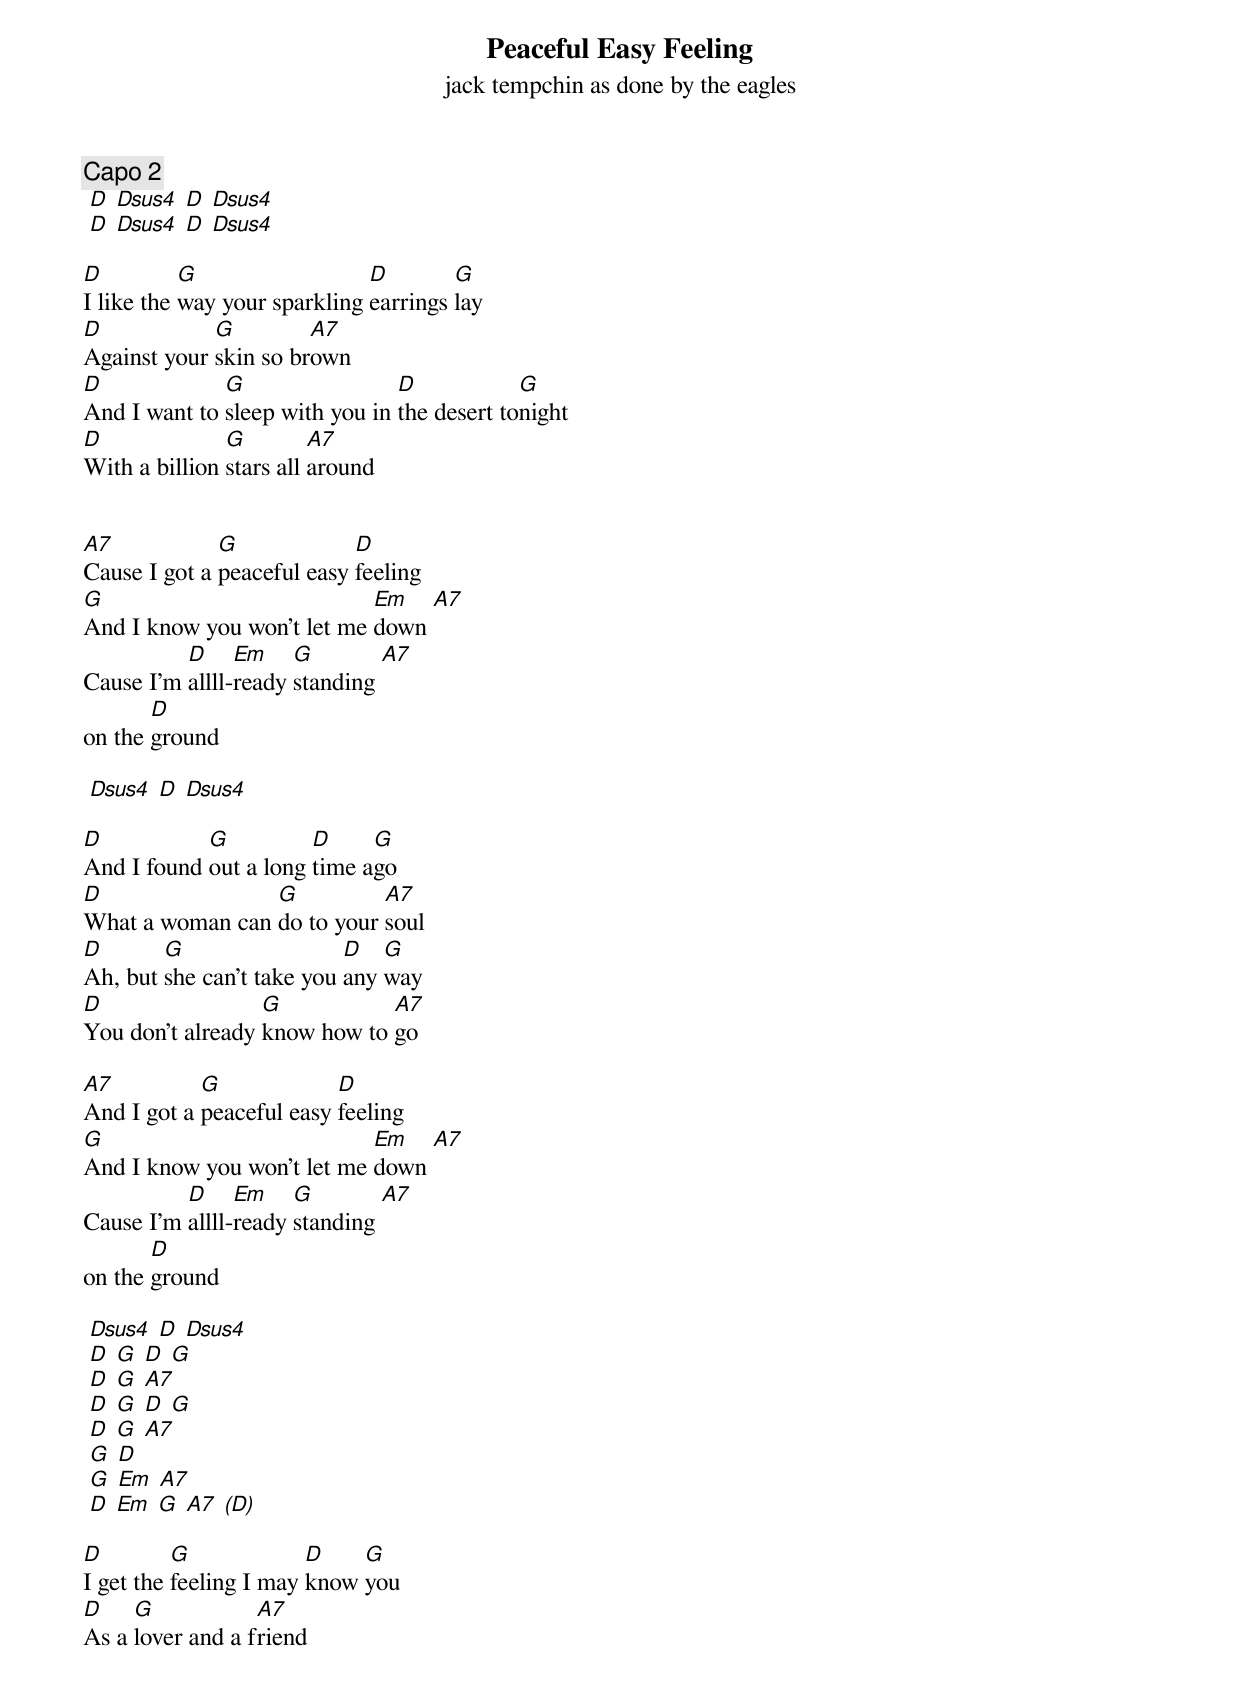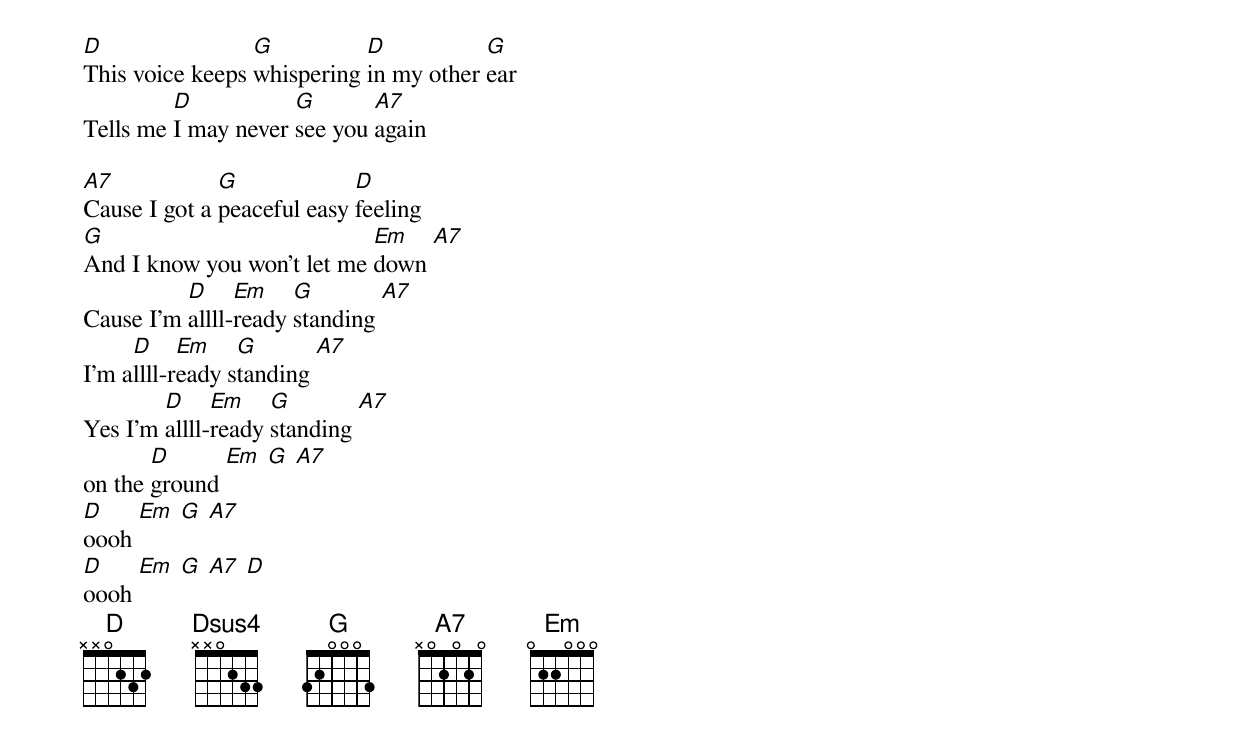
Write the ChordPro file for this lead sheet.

{title: Peaceful Easy Feeling}
{subtitle: jack tempchin as done by the eagles}
{c:Capo 2}
 [D] [Dsus4] [D] [Dsus4]
 [D] [Dsus4] [D] [Dsus4]

[D]I like the [G]way your sparkling [D]earrings [G]lay
[D]Against your [G]skin so br[A7]own
[D]And I want to [G]sleep with you in [D]the desert to[G]night
[D]With a billion [G]stars all [A7]around


[A7]Cause I got a [G]peaceful easy [D]feeling
[G]And I know you won't let me [Em]down [A7]
Cause I'm [D]allll-[Em]ready [G]standing [A7]
on the [D]ground

 [Dsus4] [D] [Dsus4]

[D]And I found [G]out a long [D]time a[G]go
[D]What a woman can [G]do to your [A7]soul
[D]Ah, but [G]she can't take you [D]any [G]way
[D]You don't already [G]know how to [A7]go

[A7]And I got a [G]peaceful easy [D]feeling
[G]And I know you won't let me [Em]down [A7]
Cause I'm [D]allll-[Em]ready [G]standing [A7]
on the [D]ground

 [Dsus4] [D] [Dsus4]
 [D] [G] [D] [G]
 [D] [G] [A7]
 [D] [G] [D] [G]
 [D] [G] [A7]
 [G] [D]
 [G] [Em] [A7]
 [D] [Em] [G] [A7] [(D)]

[D]I get the [G]feeling I may [D]know [G]you
[D]As a [G]lover and a f[A7]riend
[D]This voice keeps [G]whispering [D]in my other [G]ear
Tells me [D]I may never [G]see you [A7]again

[A7]Cause I got a [G]peaceful easy [D]feeling
[G]And I know you won't let me [Em]down [A7]
Cause I'm [D]allll-[Em]ready [G]standing [A7]
I'm a[D]llll-r[Em]eady s[G]tanding [A7]
Yes I'm [D]allll-[Em]ready [G]standing [A7]
on the [D]ground [Em] [G] [A7]
[D]oooh [Em] [G] [A7]
[D]oooh [Em] [G] [A7] [D]
